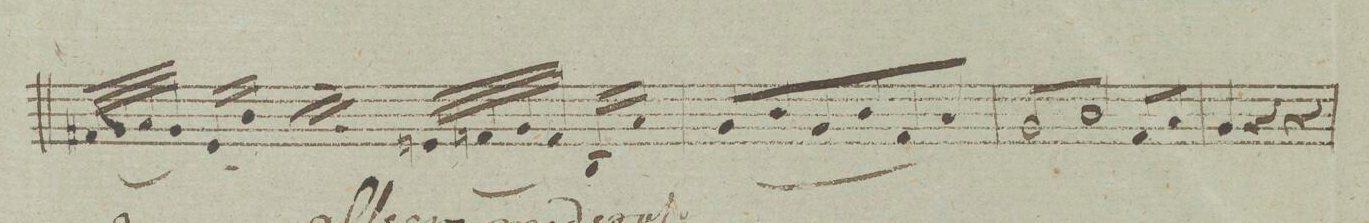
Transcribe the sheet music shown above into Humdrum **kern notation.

**kern	**dynam
*I"Violino. 2do	*
*clefG2	*
*k[b-e-a-]	*
*M3/4	*
(32f#X/LLL	.
32g/	.
32a-/	.
32g/JJJ)	.
16e-'/LL	.
16b-'/JJ	.
*rep	*
(32f#X/LLL	.
32g/	.
32a-/	.
32g/JJJ)	.
16e-'/LL	.
16b-'/JJ	.
*Xrep	*
(32en/LLL	.
32fn/	.
32g/	.
32f/JJJ)	.
16B-/LL	.
16a-/JJ	.
=64	=64
(8g/L	.
8b-/	.
8g/	.
8b-/	.
8f/	.
8a-/J)	.
=65	=65
*tremolo	*
8g/L	.
8b-/	.
8g/	.
8b-/J	.
8f/L	.
8a-/J	.
=66	=66
4g/	.
4r	.
4r	.
=67	=67
*-	*-
